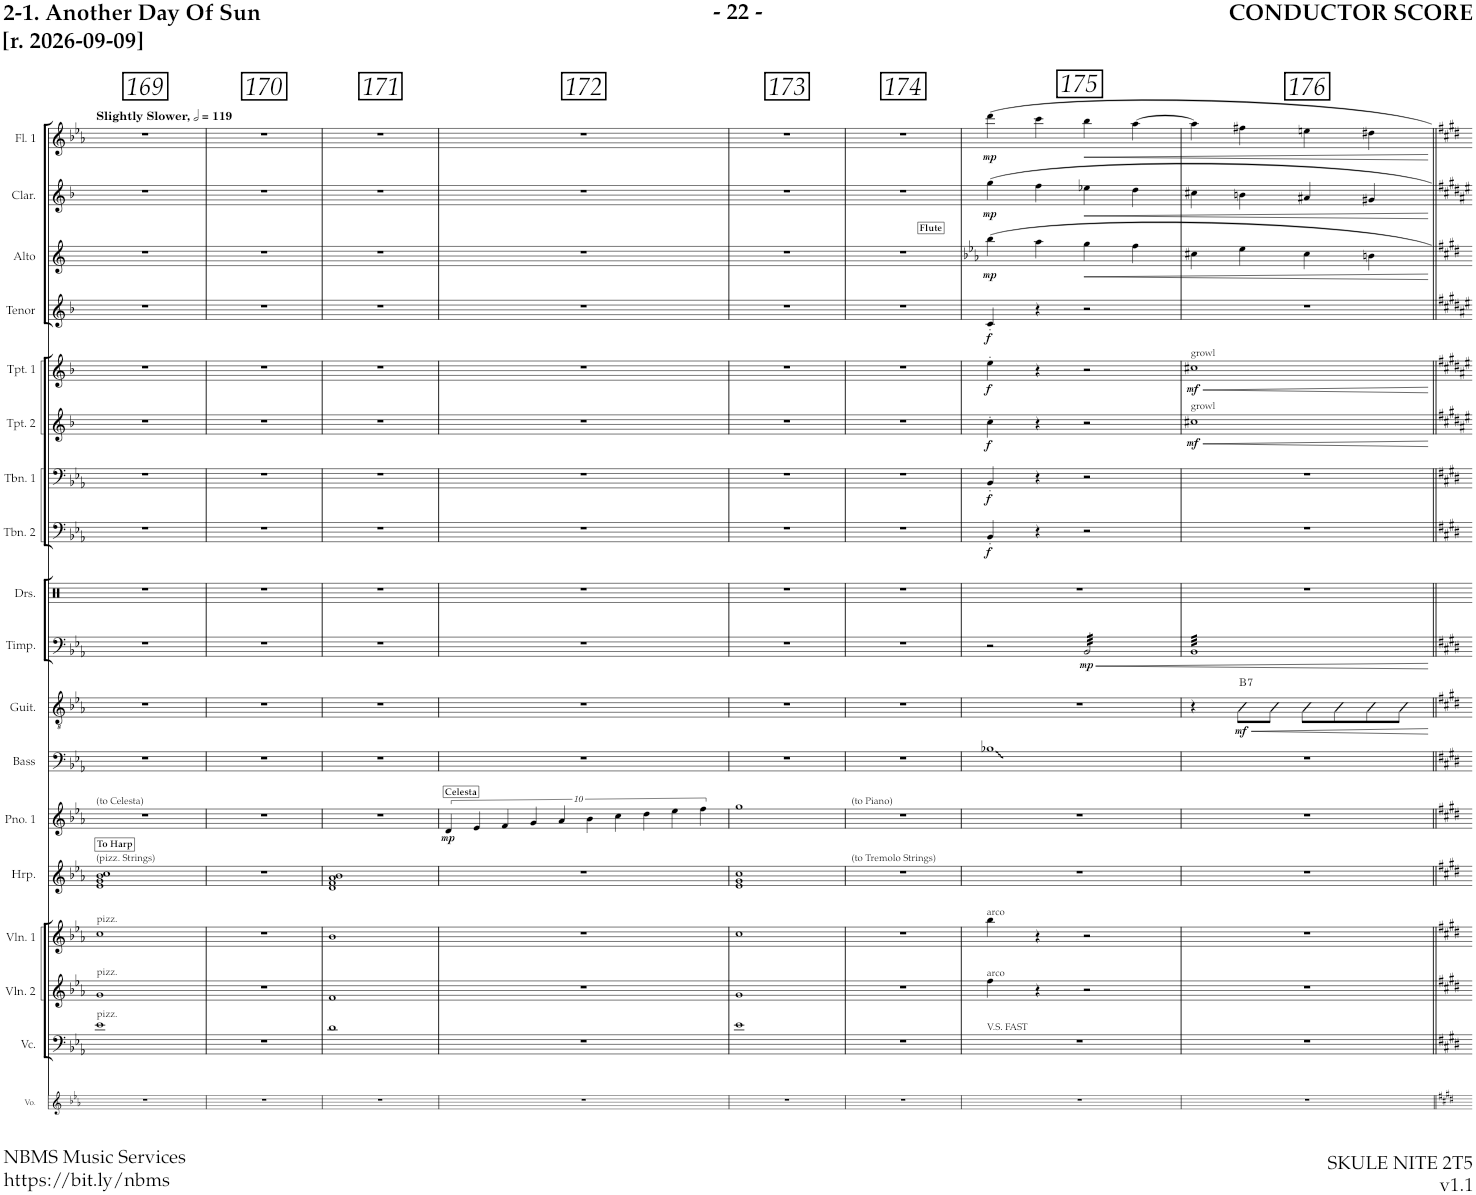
**kern	**kern	**kern	**kern	**kern	**kern	**dynam	**kern	**kern	**dynam	**harte	**kern	**dynam	**kern	**kern	**dynam	**kern	**dynam	**kern	**dynam	**kern	**dynam	**kern	**dynam	**kern	**dynam	**kern	**dynam	**kern	**dynam
*part18	*part17	*part16	*part15	*part14	*part13	*part13	*part12	*part11	*part11	*part11	*part10	*part10	*part9	*part8	*part8	*part7	*part7	*part6	*part6	*part5	*part5	*part4	*part4	*part3	*part3	*part2	*part2	*part1	*part1
*staff18	*staff17	*staff16	*staff15	*staff14	*staff13	*staff13	*staff12	*staff11	*staff11	*	*staff10	*staff10	*staff9	*staff8	*staff8	*staff7	*staff7	*staff6	*staff6	*staff5	*staff5	*staff4	*staff4	*staff3	*staff3	*staff2	*staff2	*staff1	*staff1
*I"Voice	*I"Violoncello	*I"Violin 2	*I"Violin 1	*I"Piano 2	*I"Piano 1	*	*I"Bass	*I"Guitar	*	*	*I"Percussion	*	*I"Drumset	*I"Trombone 2	*	*I"Trombone 1	*	*I"Trumpet 2	*	*I"Trumpet 1	*	*I"REED 4 (Tenor Sax)	*	*I"REED 3 (Alto Sax, Flute)	*	*I"REED 2 (Clarinet)	*	*I"Flute (Doubles Bari Sax)	*
*I'Vo.	*I'Vc.	*I'Vln. 2	*I'Vln. 1	*I'Pno. 2	*I'Pno. 1	*	*I'Bass	*I'Guit.	*	*	*I'Perc.	*	*I'Drs.	*I'Tbn. 2	*	*I'Tbn. 1	*	*I'Tpt. 2	*	*I'Tpt. 1	*	*I'Tenor	*	*I'Alto	*	*I'Clar.	*	*I'Fl. 1	*
!!LO:PB:g=z
*clefG2	*clefF4	*clefG2	*clefG2	*clefG2	*clefG2	*	*clefF4	*clefGv2	*	*	*clefF4	*	*clefX	*clefF4	*	*clefF4	*	*clefG2	*	*clefG2	*	*clefG2	*	*clefG2	*	*clefG2	*	*clefG2	*
*	*	*	*	*Trd-7c-12	*	*	*Trd7c12	*	*	*	*	*	*	*	*	*	*	*Trd1c2	*	*Trd1c2	*	*Trd8c14	*	*Trd5c9	*	*Trd1c2	*	*Trd12c21	*
*k[b-e-a-]	*k[b-e-a-]	*k[b-e-a-]	*k[b-e-a-]	*k[b-e-a-]	*k[b-e-a-]	*	*k[b-e-a-]	*k[b-e-a-]	*	*	*k[b-e-a-]	*	*k[]	*k[b-e-a-]	*	*k[b-e-a-]	*	*k[b-]	*	*k[b-]	*	*k[b-]	*	*k[]	*	*k[b-]	*	*k[b-e-a-]	*
*M2/2	*M2/2	*M2/2	*M2/2	*M2/2	*M2/2	*	*M2/2	*M2/2	*	*	*M2/2	*	*M2/2	*M2/2	*	*M2/2	*	*M2/2	*	*M2/2	*	*M2/2	*	*M2/2	*	*M2/2	*	*M2/2	*
*met(c|)	*met(c|)	*met(c|)	*met(c|)	*met(c|)	*met(c|)	*	*met(c|)	*met(c|)	*	*	*met(c|)	*	*met(c|)	*met(c|)	*	*met(c|)	*	*met(c|)	*	*met(c|)	*	*met(c|)	*	*met(c|)	*	*met(c|)	*	*met(c|)	*
*MM238	*MM238	*MM238	*MM238	*MM238	*MM238	*	*MM238	*MM238	*	*	*MM238	*	*MM238	*MM238	*	*MM238	*	*MM238	*	*MM238	*	*MM238	*	*MM238	*	*MM238	*	*MM238	*
=169	=169	=169	=169	=169	=169	=169	=169	=169	=169	=169	=169	=169	=169	=169	=169	=169	=169	=169	=169	=169	=169	=169	=169	=169	=169	=169	=169	=169	=169
!	!	!	!	!	!	!	!	!	!	!	!	!	!	!	!	!	!	!	!	!	!	!	!	!	!	!	!	!LO:TX:a:B:t=Slightly Slower,	!
!	!	!	!	!	!LO:TX:a:t=(to Celesta)	!	!	!	!	!	!	!	!	!	!	!	!	!	!	!	!	!	!	!	!	!	!	!	!
!	!	!	!	!LO:TX:a:B:t=To Harp	!	!	!	!	!	!	!	!	!	!	!	!	!	!	!	!	!	!	!	!	!	!	!	!	!
!	!	!	!	!LO:TX:a:t=(pizz. Strings)	!	!	!	!	!	!	!	!	!	!	!	!	!	!	!	!	!	!	!	!	!	!	!	!	!
!	!	!	!LO:TX:a:t=pizz.	!	!	!	!	!	!	!	!	!	!	!	!	!	!	!	!	!	!	!	!	!	!	!	!	!	!
!	!	!LO:TX:a:t=pizz.	!	!	!	!	!	!	!	!	!	!	!	!	!	!	!	!	!	!	!	!	!	!	!	!	!	!	!
!	!LO:TX:a:t=pizz.	!	!	!	!	!	!	!	!	!	!	!	!	!	!	!	!	!	!	!	!	!	!	!	!	!	!	!	!
1r	1e-	1g	1cc	1e- 1g 1b- 1cc	1r	.	1r	1r	.	.	1r	.	1r	1r	.	1r	.	1r	.	1r	.	1r	.	1r	.	1r	.	1r	.
=170	=170	=170	=170	=170	=170	=170	=170	=170	=170	=170	=170	=170	=170	=170	=170	=170	=170	=170	=170	=170	=170	=170	=170	=170	=170	=170	=170	=170	=170
1r	1r	1r	1r	1r	1r	.	1r	1r	.	.	1r	.	1r	1r	.	1r	.	1r	.	1r	.	1r	.	1r	.	1r	.	1r	.
=171	=171	=171	=171	=171	=171	=171	=171	=171	=171	=171	=171	=171	=171	=171	=171	=171	=171	=171	=171	=171	=171	=171	=171	=171	=171	=171	=171	=171	=171
1r	1d	1f	1b-	1d 1f 1a- 1b-	1r	.	1r	1r	.	.	1r	.	1r	1r	.	1r	.	1r	.	1r	.	1r	.	1r	.	1r	.	1r	.
=172	=172	=172	=172	=172	=172	=172	=172	=172	=172	=172	=172	=172	=172	=172	=172	=172	=172	=172	=172	=172	=172	=172	=172	=172	=172	=172	=172	=172	=172
!	!	!	!	!	!LO:TX:a:B:t=Celesta	!	!	!	!	!	!	!	!	!	!	!	!	!	!	!	!	!	!	!	!	!	!	!	!
!	!	!	!	!	!	!LO:DY:b	!	!	!	!	!	!	!	!	!	!	!	!	!	!	!	!	!	!	!	!	!	!	!
1r	1r	1r	1r	1r	10d/	mp	1r	1r	.	.	1r	.	1r	1r	.	1r	.	1r	.	1r	.	1r	.	1r	.	1r	.	1r	.
.	.	.	.	.	10e-/	.	.	.	.	.	.	.	.	.	.	.	.	.	.	.	.	.	.	.	.	.	.	.	.
.	.	.	.	.	10f/	.	.	.	.	.	.	.	.	.	.	.	.	.	.	.	.	.	.	.	.	.	.	.	.
.	.	.	.	.	10g/	.	.	.	.	.	.	.	.	.	.	.	.	.	.	.	.	.	.	.	.	.	.	.	.
.	.	.	.	.	10a-/	.	.	.	.	.	.	.	.	.	.	.	.	.	.	.	.	.	.	.	.	.	.	.	.
.	.	.	.	.	10b-\	.	.	.	.	.	.	.	.	.	.	.	.	.	.	.	.	.	.	.	.	.	.	.	.
.	.	.	.	.	10cc\	.	.	.	.	.	.	.	.	.	.	.	.	.	.	.	.	.	.	.	.	.	.	.	.
.	.	.	.	.	10dd\	.	.	.	.	.	.	.	.	.	.	.	.	.	.	.	.	.	.	.	.	.	.	.	.
.	.	.	.	.	10ee-\	.	.	.	.	.	.	.	.	.	.	.	.	.	.	.	.	.	.	.	.	.	.	.	.
.	.	.	.	.	10ff\	.	.	.	.	.	.	.	.	.	.	.	.	.	.	.	.	.	.	.	.	.	.	.	.
=173	=173	=173	=173	=173	=173	=173	=173	=173	=173	=173	=173	=173	=173	=173	=173	=173	=173	=173	=173	=173	=173	=173	=173	=173	=173	=173	=173	=173	=173
1r	1e-	1g	1cc	1e- 1g 1cc	1gg	.	1r	1r	.	.	1r	.	1r	1r	.	1r	.	1r	.	1r	.	1r	.	1r	.	1r	.	1r	.
=174	=174	=174	=174	=174	=174	=174	=174	=174	=174	=174	=174	=174	=174	=174	=174	=174	=174	=174	=174	=174	=174	=174	=174	=174	=174	=174	=174	=174	=174
!	!	!	!	!	!LO:TX:a:t=(to Piano)	!	!	!	!	!	!	!	!	!	!	!	!	!	!	!	!	!	!	!	!	!	!	!	!
!	!	!	!	!LO:TX:a:t=(to Tremolo Strings)	!	!	!	!	!	!	!	!	!	!	!	!	!	!	!	!	!	!	!	!	!	!	!	!	!
1r	1r	1r	1r	1r	1r	.	1r	1r	.	.	1r	.	1r	1r	.	1r	.	1r	.	1r	.	1r	.	1r	.	1r	.	1r	.
=175	=175	=175	=175	=175	=175	=175	=175	=175	=175	=175	=175	=175	=175	=175	=175	=175	=175	=175	=175	=175	=175	=175	=175	=175	=175	=175	=175	=175	=175
*	*	*	*	*	*	*	*	*	*	*	*	*	*	*	*	*	*	*	*	*	*	*	*	*k[b-e-a-]	*	*	*	*	*
!	!	!	!	!	!	!	!	!	!	!	!	!	!	!	!	!	!	!	!	!	!	!	!	!LO:TX:a:B:t=Flute	!	!	!	!	!
!	!	!	!LO:TX:a:t=arco	!	!	!	!	!	!	!	!	!	!	!	!	!	!	!	!	!	!	!	!	!	!	!	!	!	!
!	!	!LO:TX:a:t=arco	!	!	!	!	!	!	!	!	!	!	!	!	!	!	!	!	!	!	!	!	!	!	!	!	!	!	!
!	!LO:TX:a:t=V.S. FAST	!	!	!	!	!	!	!	!	!	!	!	!	!	!	!	!	!	!	!	!	!	!	!	!	!	!	!	!
!	!	!	!	!	!	!	!	!	!	!	!	!	!	!	!LO:DY:b	!	!LO:DY:b	!	!LO:DY:b	!	!LO:DY:b	!	!LO:DY:b	!	!LO:DY:b	!	!LO:DY:b	!	!LO:DY:b
1r	1r	4ff\	4bb-\	1r	1r	.	1B-X	1r	.	.	2r	.	1r	4BB-'/	f	4BB-'/	f	4cc'\	f	4ee'\	f	4c'/	f	4bb-\	mp	4gg\	mp	4ddd\	mp
.	.	4r	4r	.	.	.	.	.	.	.	.	.	.	4r	.	4r	.	4r	.	4r	.	4r	.	4aa-\	.	4ff\	.	4ccc\	.
!	!	!	!	!	!	!	!	!	!	!	!	!LO:HP:b	!	!	!	!	!	!	!	!	!	!	!	!	!LO:HP:b	!	!LO:HP:b	!	!LO:HP:b
!	!	!	!	!	!	!	!	!	!	!	!	!LO:DY:n=1:b	!	!	!	!	!	!	!	!	!	!	!	!	!	!	!	!	!
*	*	*	*	*	*	*	*	*	*	*	*tremolo	*	*	*	*	*	*	*	*	*	*	*	*	*	*	*	*	*	*
.	.	2r	2r	.	.	.	.	.	.	.	32RBB/LLL	< mp	.	2r	.	2r	.	2r	.	2r	.	2r	.	4gg\	<	4ee-X\	<	4bb-\	<
.	.	.	.	.	.	.	.	.	.	.	32RBB/	.	.	.	.	.	.	.	.	.	.	.	.	.	.	.	.	.	.
.	.	.	.	.	.	.	.	.	.	.	32RBB/	.	.	.	.	.	.	.	.	.	.	.	.	.	.	.	.	.	.
.	.	.	.	.	.	.	.	.	.	.	32RBB/	.	.	.	.	.	.	.	.	.	.	.	.	.	.	.	.	.	.
.	.	.	.	.	.	.	.	.	.	.	32RBB/	.	.	.	.	.	.	.	.	.	.	.	.	.	.	.	.	.	.
.	.	.	.	.	.	.	.	.	.	.	32RBB/	.	.	.	.	.	.	.	.	.	.	.	.	.	.	.	.	.	.
.	.	.	.	.	.	.	.	.	.	.	32RBB/	.	.	.	.	.	.	.	.	.	.	.	.	.	.	.	.	.	.
.	.	.	.	.	.	.	.	.	.	.	32RBB/	.	.	.	.	.	.	.	.	.	.	.	.	.	.	.	.	.	.
.	.	.	.	.	.	.	.	.	.	.	32RBB/	.	.	.	.	.	.	.	.	.	.	.	.	4ff\	.	4dd\	.	[4aa-\	.
.	.	.	.	.	.	.	.	.	.	.	32RBB/	.	.	.	.	.	.	.	.	.	.	.	.	.	.	.	.	.	.
.	.	.	.	.	.	.	.	.	.	.	32RBB/	.	.	.	.	.	.	.	.	.	.	.	.	.	.	.	.	.	.
.	.	.	.	.	.	.	.	.	.	.	32RBB/	.	.	.	.	.	.	.	.	.	.	.	.	.	.	.	.	.	.
.	.	.	.	.	.	.	.	.	.	.	32RBB/	.	.	.	.	.	.	.	.	.	.	.	.	.	.	.	.	.	.
.	.	.	.	.	.	.	.	.	.	.	32RBB/	.	.	.	.	.	.	.	.	.	.	.	.	.	.	.	.	.	.
.	.	.	.	.	.	.	.	.	.	.	32RBB/	.	.	.	.	.	.	.	.	.	.	.	.	.	.	.	.	.	.
.	.	.	.	.	.	.	.	.	.	.	32RBB/JJJ	.	.	.	.	.	.	.	.	.	.	.	.	.	.	.	.	.	.
=176	=176	=176	=176	=176	=176	=176	=176	=176	=176	=176	=176	=176	=176	=176	=176	=176	=176	=176	=176	=176	=176	=176	=176	=176	=176	=176	=176	=176	=176
!	!	!	!	!	!	!	!	!	!	!	!	!	!	!	!	!	!	!	!	!LO:TX:a:t=growl	!	!	!	!	!	!	!	!	!
!	!	!	!	!	!	!	!	!	!	!	!	!	!	!	!	!	!	!LO:TX:a:t=growl	!	!	!	!	!	!	!	!	!	!	!
!	!	!	!	!	!	!	!	!	!	!	!	!	!	!	!	!	!	!	!LO:HP:b	!	!LO:HP:b	!	!	!	!	!	!	!	!
!	!	!	!	!	!	!	!	!	!	!	!	!	!	!	!	!	!	!	!LO:DY:n=1:b	!	!LO:DY:n=1:b	!	!	!	!	!	!	!	!
1r	1r	1r	1r	1r	1r	.	1r	4r	.	.	32RBBLLL	.	1r	1r	.	1r	.	1cc#X	< mf	1cc#X	< mf	1r	.	4cc#X\	.	4cc#X\	.	4aa-\]	.
.	.	.	.	.	.	.	.	.	.	.	32RBB	.	.	.	.	.	.	.	.	.	.	.	.	.	.	.	.	.	.
.	.	.	.	.	.	.	.	.	.	.	32RBB	.	.	.	.	.	.	.	.	.	.	.	.	.	.	.	.	.	.
.	.	.	.	.	.	.	.	.	.	.	32RBB	.	.	.	.	.	.	.	.	.	.	.	.	.	.	.	.	.	.
.	.	.	.	.	.	.	.	.	.	.	32RBB	.	.	.	.	.	.	.	.	.	.	.	.	.	.	.	.	.	.
.	.	.	.	.	.	.	.	.	.	.	32RBB	.	.	.	.	.	.	.	.	.	.	.	.	.	.	.	.	.	.
.	.	.	.	.	.	.	.	.	.	.	32RBB	.	.	.	.	.	.	.	.	.	.	.	.	.	.	.	.	.	.
.	.	.	.	.	.	.	.	.	.	.	32RBB	.	.	.	.	.	.	.	.	.	.	.	.	.	.	.	.	.	.
!	!	!	!	!	!	!	!	!	!LO:HP:b	!	!	!	!	!	!	!	!	!	!	!	!	!	!	!	!	!	!	!	!
!	!	!	!	!	!	!	!	!	!LO:DY:n=1:b	!LO:H:kt=7	!	!	!	!	!	!	!	!	!	!	!	!	!	!	!	!	!	!	!
.	.	.	.	.	.	.	.	8d\L	< mf	B:7	32RBB	.	.	.	.	.	.	.	.	.	.	.	.	4ee-\	.	4bn\	.	4ff#X\	.
.	.	.	.	.	.	.	.	.	.	.	32RBB	.	.	.	.	.	.	.	.	.	.	.	.	.	.	.	.	.	.
.	.	.	.	.	.	.	.	.	.	.	32RBB	.	.	.	.	.	.	.	.	.	.	.	.	.	.	.	.	.	.
.	.	.	.	.	.	.	.	.	.	.	32RBB	.	.	.	.	.	.	.	.	.	.	.	.	.	.	.	.	.	.
.	.	.	.	.	.	.	.	8A-\J	.	.	32RBB	.	.	.	.	.	.	.	.	.	.	.	.	.	.	.	.	.	.
.	.	.	.	.	.	.	.	.	.	.	32RBB	.	.	.	.	.	.	.	.	.	.	.	.	.	.	.	.	.	.
.	.	.	.	.	.	.	.	.	.	.	32RBB	.	.	.	.	.	.	.	.	.	.	.	.	.	.	.	.	.	.
.	.	.	.	.	.	.	.	.	.	.	32RBB	.	.	.	.	.	.	.	.	.	.	.	.	.	.	.	.	.	.
.	.	.	.	.	.	.	.	8A-\L	.	.	32RBB	.	.	.	.	.	.	.	.	.	.	.	.	4cc#\	.	4a#X/	.	4een\	.
.	.	.	.	.	.	.	.	.	.	.	32RBB	.	.	.	.	.	.	.	.	.	.	.	.	.	.	.	.	.	.
.	.	.	.	.	.	.	.	.	.	.	32RBB	.	.	.	.	.	.	.	.	.	.	.	.	.	.	.	.	.	.
.	.	.	.	.	.	.	.	.	.	.	32RBB	.	.	.	.	.	.	.	.	.	.	.	.	.	.	.	.	.	.
.	.	.	.	.	.	.	.	8A-\	.	.	32RBB	.	.	.	.	.	.	.	.	.	.	.	.	.	.	.	.	.	.
.	.	.	.	.	.	.	.	.	.	.	32RBB	.	.	.	.	.	.	.	.	.	.	.	.	.	.	.	.	.	.
.	.	.	.	.	.	.	.	.	.	.	32RBB	.	.	.	.	.	.	.	.	.	.	.	.	.	.	.	.	.	.
.	.	.	.	.	.	.	.	.	.	.	32RBB	.	.	.	.	.	.	.	.	.	.	.	.	.	.	.	.	.	.
.	.	.	.	.	.	.	.	8A-\	.	.	32RBB	.	.	.	.	.	.	.	.	.	.	.	.	4bn\	.	4g#X/	.	4dd#X\	.
.	.	.	.	.	.	.	.	.	.	.	32RBB	.	.	.	.	.	.	.	.	.	.	.	.	.	.	.	.	.	.
.	.	.	.	.	.	.	.	.	.	.	32RBB	.	.	.	.	.	.	.	.	.	.	.	.	.	.	.	.	.	.
.	.	.	.	.	.	.	.	.	.	.	32RBB	.	.	.	.	.	.	.	.	.	.	.	.	.	.	.	.	.	.
.	.	.	.	.	.	.	.	8A-\J	.	.	32RBB	.	.	.	.	.	.	.	.	.	.	.	.	.	.	.	.	.	.
.	.	.	.	.	.	.	.	.	.	.	32RBB	.	.	.	.	.	.	.	.	.	.	.	.	.	.	.	.	.	.
.	.	.	.	.	.	.	.	.	.	.	32RBB	.	.	.	.	.	.	.	.	.	.	.	.	.	.	.	.	.	.
.	.	.	.	.	.	.	.	.	.	.	32RBBJJJ	.	.	.	.	.	.	.	.	.	.	.	.	.	.	.	.	.	.
*	*	*	*	*	*	*	*	*	*	*	*Xtremolo	*	*	*	*	*	*	*	*	*	*	*	*	*	*	*	*	*	*
.	.	.	.	.	.	.	.	.	[	.	.	[	.	.	.	.	.	.	[	.	[	.	.	.	[	.	[	.	[
=||	=||	=||	=||	=||	=||	=||	=||	=||	=||	=||	=||	=||	=||	=||	=||	=||	=||	=||	=||	=||	=||	=||	=||	=||	=||	=||	=||	=||	=||
*-	*-	*-	*-	*-	*-	*-	*-	*-	*-	*-	*-	*-	*-	*-	*-	*-	*-	*-	*-	*-	*-	*-	*-	*-	*-	*-	*-	*-	*-
